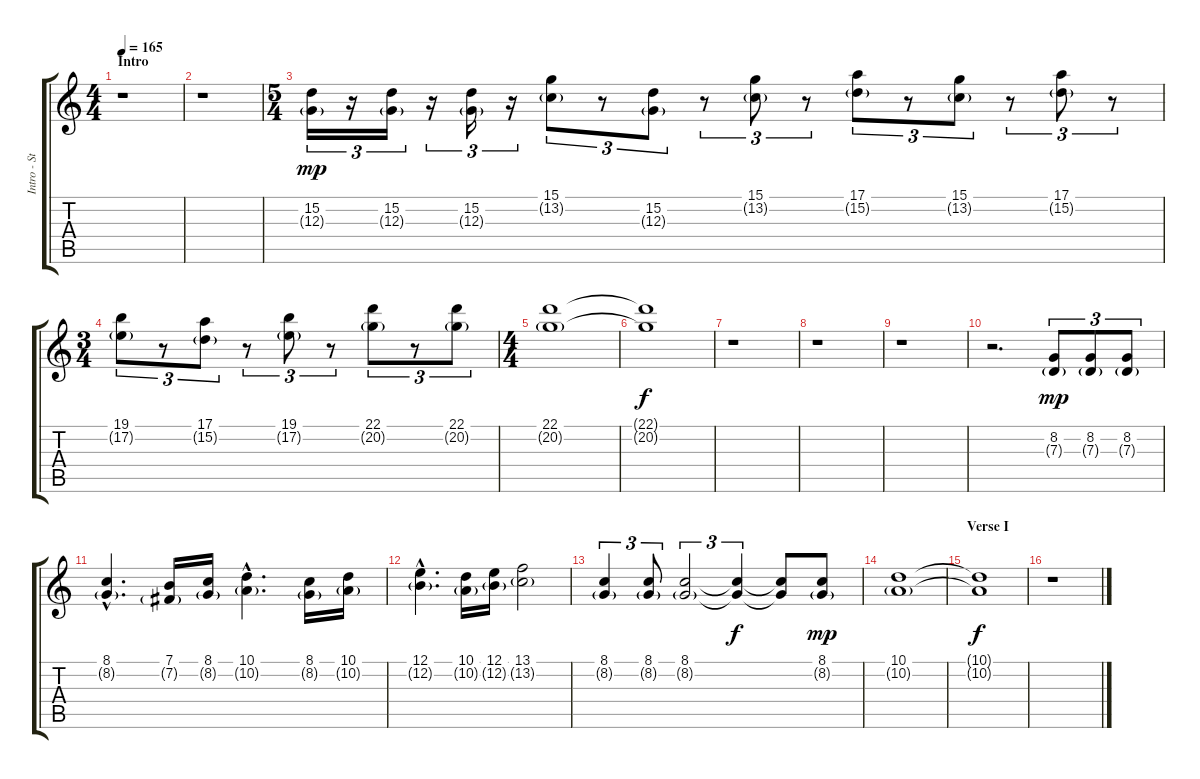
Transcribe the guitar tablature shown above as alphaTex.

\track ("Intro - Strings" "Intro - St") {instrument brasssection}
\staff {score tabs}
\tuning (E4 B3 G3 D3 A2 E2) {hide}
\ts (4 4)
\section ("" "Intro")
\tempo 165
\clef g2
\ks c
r.1{dy mp instrument brasssection} |
r.1 |
\ts (5 4)
(15.2 12.3{g}).16{tu (3 2)} r.16{tu (3 2)} (15.2 12.3{g}).16{tu (3 2)} r.16{tu (3 2)} (15.2 12.3{g}).16{tu (3 2)} r.16{tu (3 2)} (15.1 13.2{g}).8{tu (3 2)} r.8{tu (3 2)} (15.2 12.3{g}).8{tu (3 2)} r.8{tu (3 2)} (15.1 13.2{g}).8{tu (3 2)} r.8{tu (3 2)} (17.1 15.2{g}).8{tu (3 2)} r.8{tu (3 2)} (15.1 13.2{g}).8{tu (3 2)} r.8{tu (3 2)} (17.1 15.2{g}).8{tu (3 2)} r.8{tu (3 2)} |
\ts (3 4)
(19.1 17.2{g}).8{tu (3 2)} r.8{tu (3 2)} (17.1 15.2{g}).8{tu (3 2)} r.8{tu (3 2)} (19.1 17.2{g}).8{tu (3 2)} r.8{tu (3 2)} (22.1 20.2{g}).8{tu (3 2)} r.8{tu (3 2)} (22.1 20.2{g}).8{tu (3 2)} |
\ts (4 4)
(22.1 20.2{g}).1 |
(22.1{t} 20.2{t}).1{dy f} |
r.1 |
r.1 |
r.1 |
r.2{d} (8.2 7.3{g}).8{tu (3 2) dy mp} (8.2 7.3{g}).8{tu (3 2)} (8.2 7.3{g}).8{tu (3 2)} |
(8.1{hac} 8.2{g hac}).4{d} (7.1 7.2{g}).16 (8.1 8.2{g}).16 (10.1{hac} 10.2{g hac}).4{d} (8.1 8.2{g}).16 (10.1 10.2{g}).16 |
(12.1{hac} 12.2{g hac}).4{d} (10.1 10.2{g}).16 (12.1 12.2{g}).16 (13.1 13.2{g}).2 |
(8.1 8.2{g}).4{tu (3 2)} (8.1 8.2{g}).8{tu (3 2)} (8.1 8.2{g}).2{tu (3 2)} (8.1{t} 8.2{t}).4{tu (3 2) dy f} (8.1{t} 8.2{t}).8 (8.1 8.2{g}).8{dy mp} |
(10.1 10.2{g}).1 |
\section ("" "Verse I")
(10.1{t} 10.2{t}).1{dy f volume 0} |
r.1
